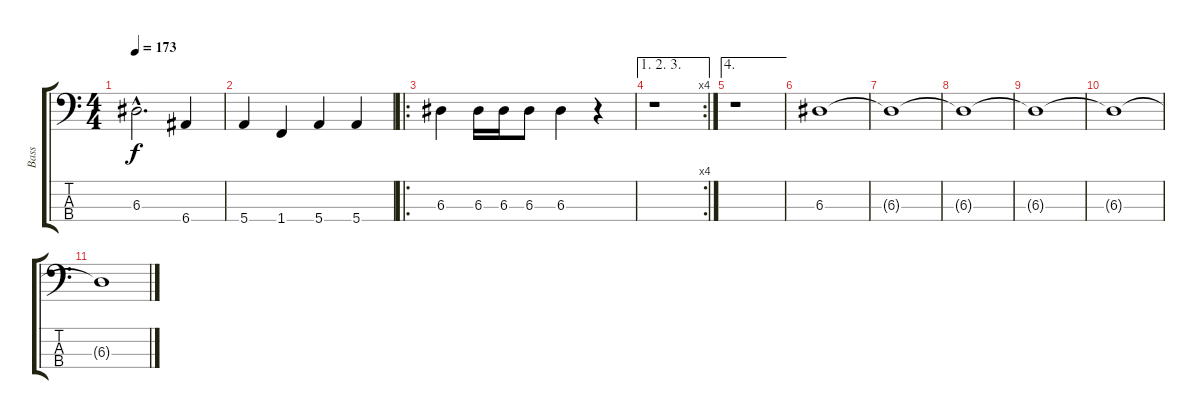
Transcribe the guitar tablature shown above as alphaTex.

\track ("Bass" "Bass") {instrument electricbassfinger}
\staff {score tabs}
\tuning (G2 D2 A1 E1) {hide}
\ts (4 4)
\tempo 173
\clef f4
\ks c
6.3{hac}.2{d dy f} 6.4.4 |
5.4.4 1.4.4 5.4.4 5.4.4 |
\ro
6.3.4 6.3.16 6.3.16 6.3.8 6.3.4 r.4 |
\ae (1 2 3)
\rc 4
r.1 |
\ae 4
r.1 |
6.3.1 |
6.3{t}.1 |
6.3{t}.1 |
6.3{t}.1 |
6.3{t}.1 |
6.3{t}.1
